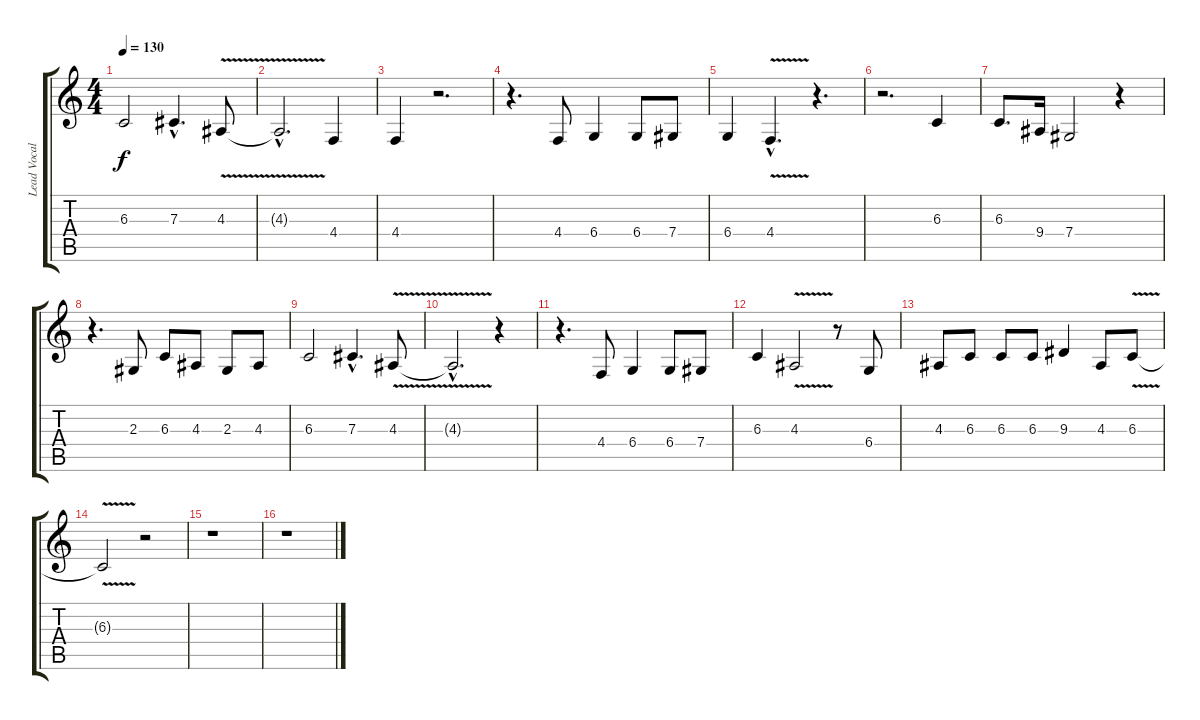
\track ("Lead Vocal" "Lead Vocal") {instrument tenorsax}
\staff {score tabs}
\tuning (Eb4 Bb3 Gb3 Db3 Ab2 Eb2) {hide}
\ts (4 4)
\tempo 130
\clef g2
\ks c
6.3.2{dy f} 7.3{hac}.4{d} 4.3{v}.8 |
4.3{hac t}.2{d} 4.4.4 |
4.4.4 r.2{d} |
r.4{d} 4.4.8 6.4.4 6.4.8 7.4.8 |
6.4.4 4.4{v hac}.4{d} r.4{d} |
r.2{d} 6.3.4 |
6.3.8{d} 9.4.16 7.4.2 r.4 |
r.4{d} 2.3.8 6.3.8 4.3.8 2.3.8 4.3.8 |
6.3.2 7.3{hac}.4{d} 4.3{v}.8 |
4.3{hac t}.2{d} r.4 |
r.4{d} 4.4.8 6.4.4 6.4.8 7.4.8 |
6.3.4 4.3{v}.2 r.8 6.4.8 |
4.3.8 6.3.8 6.3.8 6.3.8 9.3.4 4.3.8 6.3{v}.8 |
6.3{t}.2 r.2 |
r.1 |
r.1
